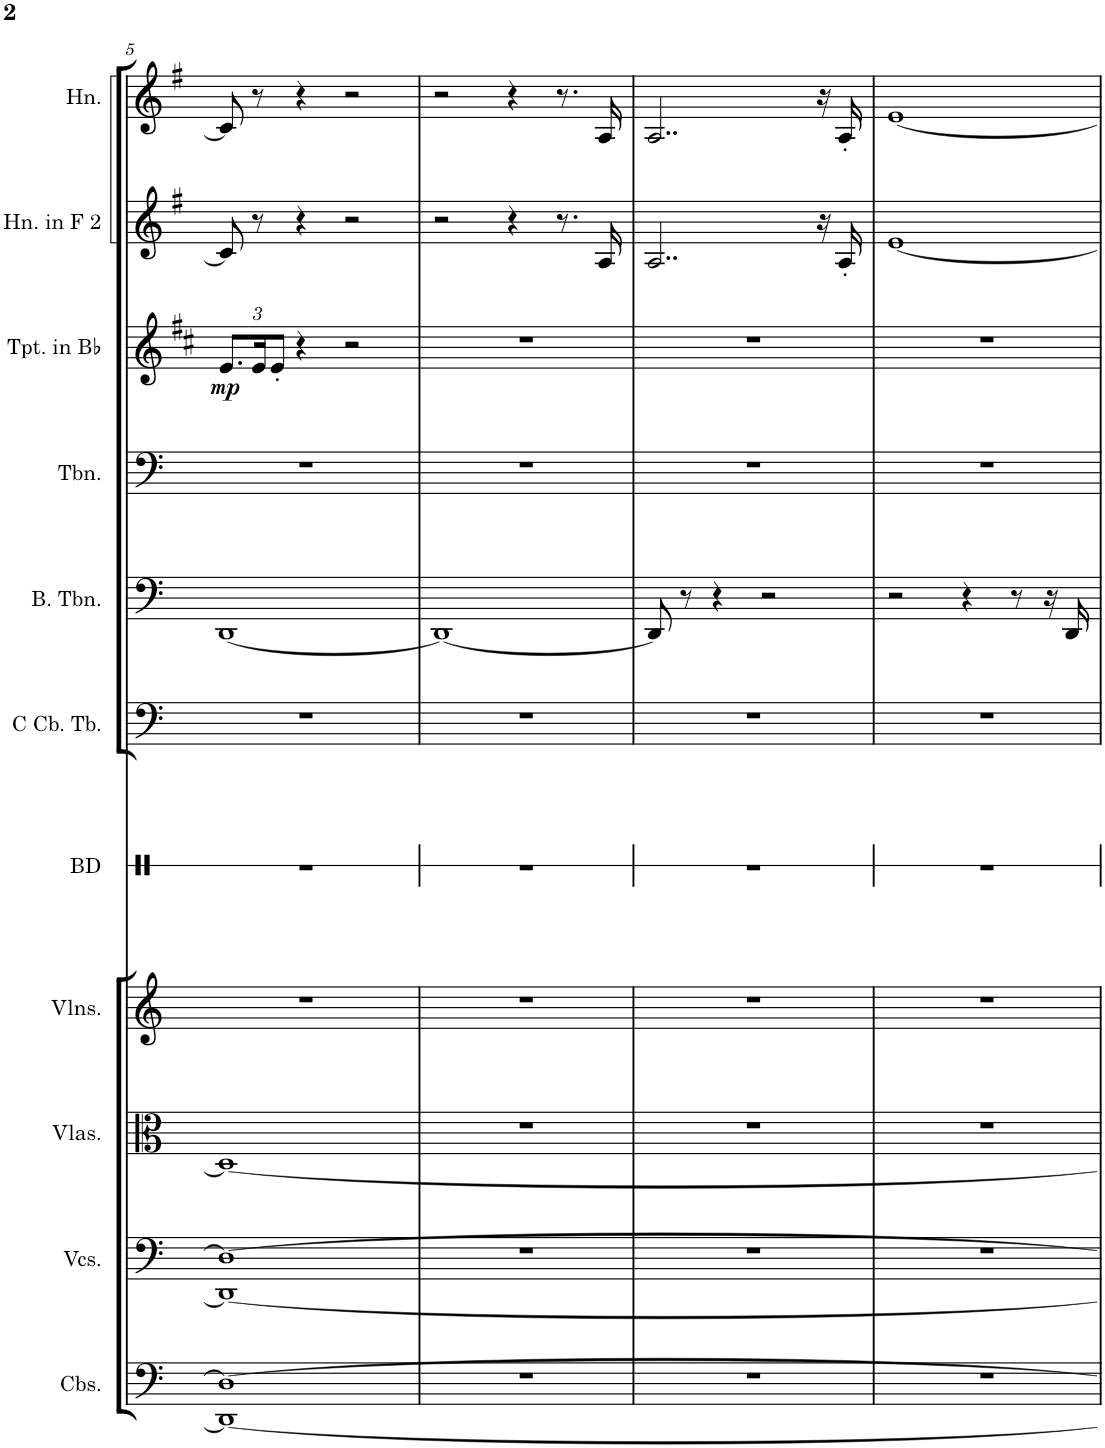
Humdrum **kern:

**kern	**kern	**kern	**kern	**kern	**kern	**kern	**kern	**kern	**dynam	**kern	**kern
*part11	*part10	*part9	*part8	*part7	*part6	*part5	*part4	*part3	*part3	*part2	*part1
*staff11	*staff10	*staff9	*staff8	*staff7	*staff6	*staff5	*staff4	*staff3	*staff3	*staff2	*staff1
*I"Contrabasses	*I"Violoncellos	*I"Violas	*I"Violins	*I"Bass Drum	*I"C Contrabass Tuba	*I"Bass Trombone	*I"Trombone	*I"Trumpet in Bb	*	*I"Horn in F 2	*I"Horn
*I'Cbs.	*I'Vcs.	*I'Vlas.	*I'Vlns.	*I'BD	*I'C Cb. Tb.	*I'B. Tbn.	*I'Tbn.	*I'Tpt. in Bb	*	*I'Hn. in F 2	*I'Hn.
!!LO:PB:g=z
*clefF4	*clefF4	*clefC3	*clefG2	*clefX	*clefF4	*clefF4	*clefF4	*clefG2	*	*clefG2	*clefG2
*Trd7c12	*	*	*	*	*	*	*	*Trd1c2	*	*Trd4c7	*Trd4c7
*k[]	*k[]	*k[]	*k[]	*k[]	*k[]	*k[]	*k[]	*k[f#c#]	*	*k[f#]	*k[f#]
*M4/4	*M4/4	*M4/4	*M4/4	*M4/4	*M4/4	*M4/4	*M4/4	*M4/4	*	*M4/4	*M4/4
*	*	*	*	*	*	*	*	*Xbrackettup	*	*	*
=5	=5	=5	=5	=5	=5	=5	=5	=5	=5	=5	=5
!	!	!	!	!	!	!	!	!	!LO:DY:b	!	!
1DD_ 1D_	1DD_ 1D_	1D_	1r	1r	1r	[1DD	1r	12.e/L	mp	8c/]	8c/]
.	.	.	.	.	.	.	.	24e/K	.	8r	8r
.	.	.	.	.	.	.	.	12e'/J	.	.	.
.	.	.	.	.	.	.	.	4r	.	4r	4r
.	.	.	.	.	.	.	.	2r	.	2r	2r
=6	=6	=6	=6	=6	=6	=6	=6	=6	=6	=6	=6
1r	1r	1r	1r	1r	1r	1DD_	1r	1r	.	2r	2r
.	.	.	.	.	.	.	.	.	.	4r	4r
.	.	.	.	.	.	.	.	.	.	8.r	8.r
.	.	.	.	.	.	.	.	.	.	16A/	16A/
=7	=7	=7	=7	=7	=7	=7	=7	=7	=7	=7	=7
1r	1r	1r	1r	1r	1r	8DD/]	1r	1r	.	2..A/	2..A/
.	.	.	.	.	.	8r	.	.	.	.	.
.	.	.	.	.	.	4r	.	.	.	.	.
.	.	.	.	.	.	2r	.	.	.	.	.
.	.	.	.	.	.	.	.	.	.	16r	16r
.	.	.	.	.	.	.	.	.	.	16A'/	16A'/
=8	=8	=8	=8	=8	=8	=8	=8	=8	=8	=8	=8
1r	1r	1r	1r	1r	1r	2r	1r	1r	.	[1e	[1e
.	.	.	.	.	.	4r	.	.	.	.	.
.	.	.	.	.	.	8r	.	.	.	.	.
.	.	.	.	.	.	16r	.	.	.	.	.
.	.	.	.	.	.	16DD/	.	.	.	.	.
=	=	=	=	=	=	=	=	=	=	=	=
*-	*-	*-	*-	*-	*-	*-	*-	*-	*-	*-	*-
